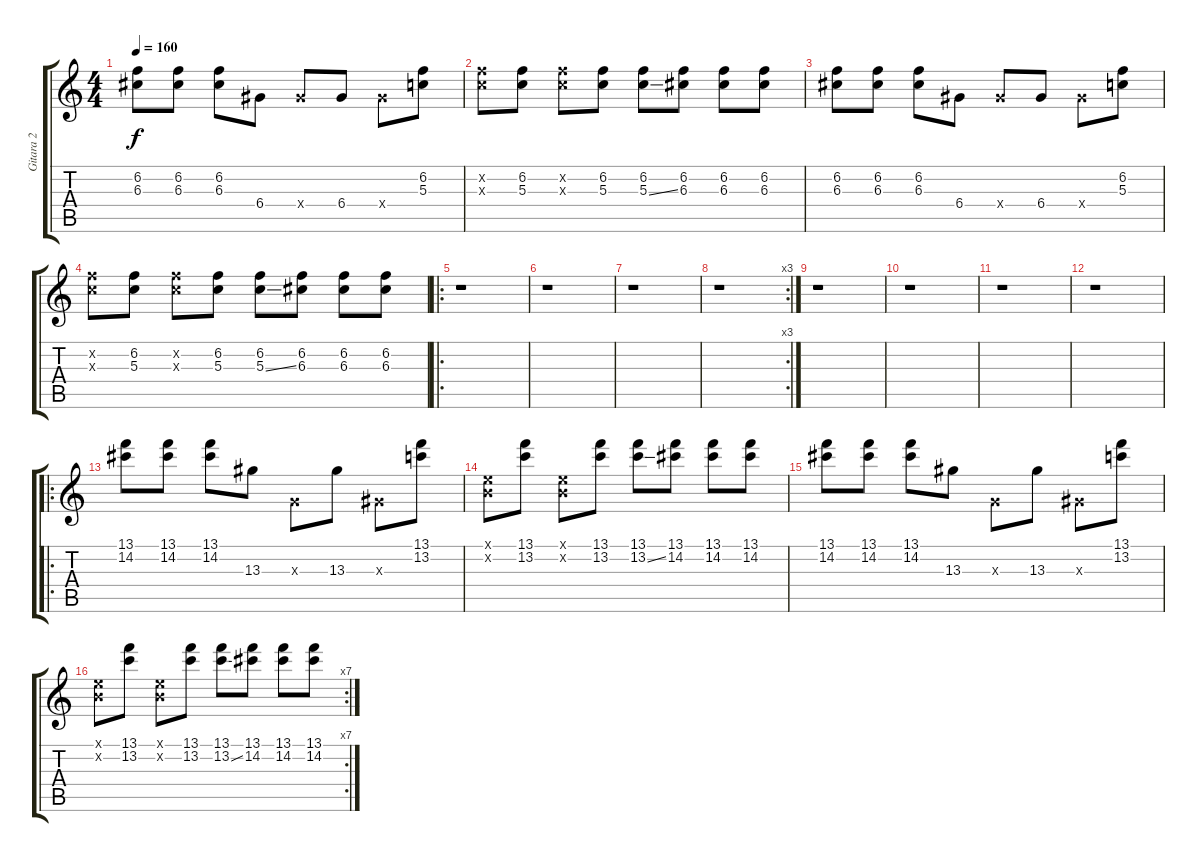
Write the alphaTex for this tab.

\track ("Gitara 2" "Gitara 2") {instrument distortionguitar}
\staff {score tabs}
\tuning (E4 B3 G3 D3 A2 E2) {hide}
\ts (4 4)
\tempo 160
\clef g2
\ks c
(6.2 6.3).8{dy f} (6.2 6.3).8 (6.2 6.3).8 6.4.8 6.4{x}.8 6.4.8 6.4{x}.8 (6.2 5.3).8 |
(6.2{x} 5.3{x}).8 (6.2 5.3).8 (6.2{x} 5.3{x}).8 (6.2 5.3).8 (6.2 5.3{ss}).8 (6.2 6.3).8 (6.2 6.3).8 (6.2 6.3).8 |
(6.2 6.3).8 (6.2 6.3).8 (6.2 6.3).8 6.4.8 6.4{x}.8 6.4.8 6.4{x}.8 (6.2 5.3).8 |
(6.2{x} 5.3{x}).8 (6.2 5.3).8 (6.2{x} 5.3{x}).8 (6.2 5.3).8 (6.2 5.3{ss}).8 (6.2 6.3).8 (6.2 6.3).8 (6.2 6.3).8 |
\ro
r.1 |
r.1 |
r.1 |
\rc 3
r.1 |
r.1 |
r.1 |
r.1 |
r.1 |
\ro
(13.1 14.2).8 (13.1 14.2).8 (13.1 14.2).8 13.3.8 0.3{x}.8 13.3.8 1.3{x}.8 (13.1 13.2).8 |
(0.1{x} 0.2{x}).8 (13.1 13.2).8 (0.1{x} 0.2{x}).8 (13.1 13.2).8 (13.1 13.2{ss}).8 (13.1 14.2).8 (13.1 14.2).8 (13.1 14.2).8 |
(13.1 14.2).8 (13.1 14.2).8 (13.1 14.2).8 13.3.8 0.3{x}.8 13.3.8 1.3{x}.8 (13.1 13.2).8 |
\rc 7
(0.1{x} 0.2{x}).8 (13.1 13.2).8 (0.1{x} 0.2{x}).8 (13.1 13.2).8 (13.1 13.2{ss}).8 (13.1 14.2).8 (13.1 14.2).8 (13.1 14.2).8
